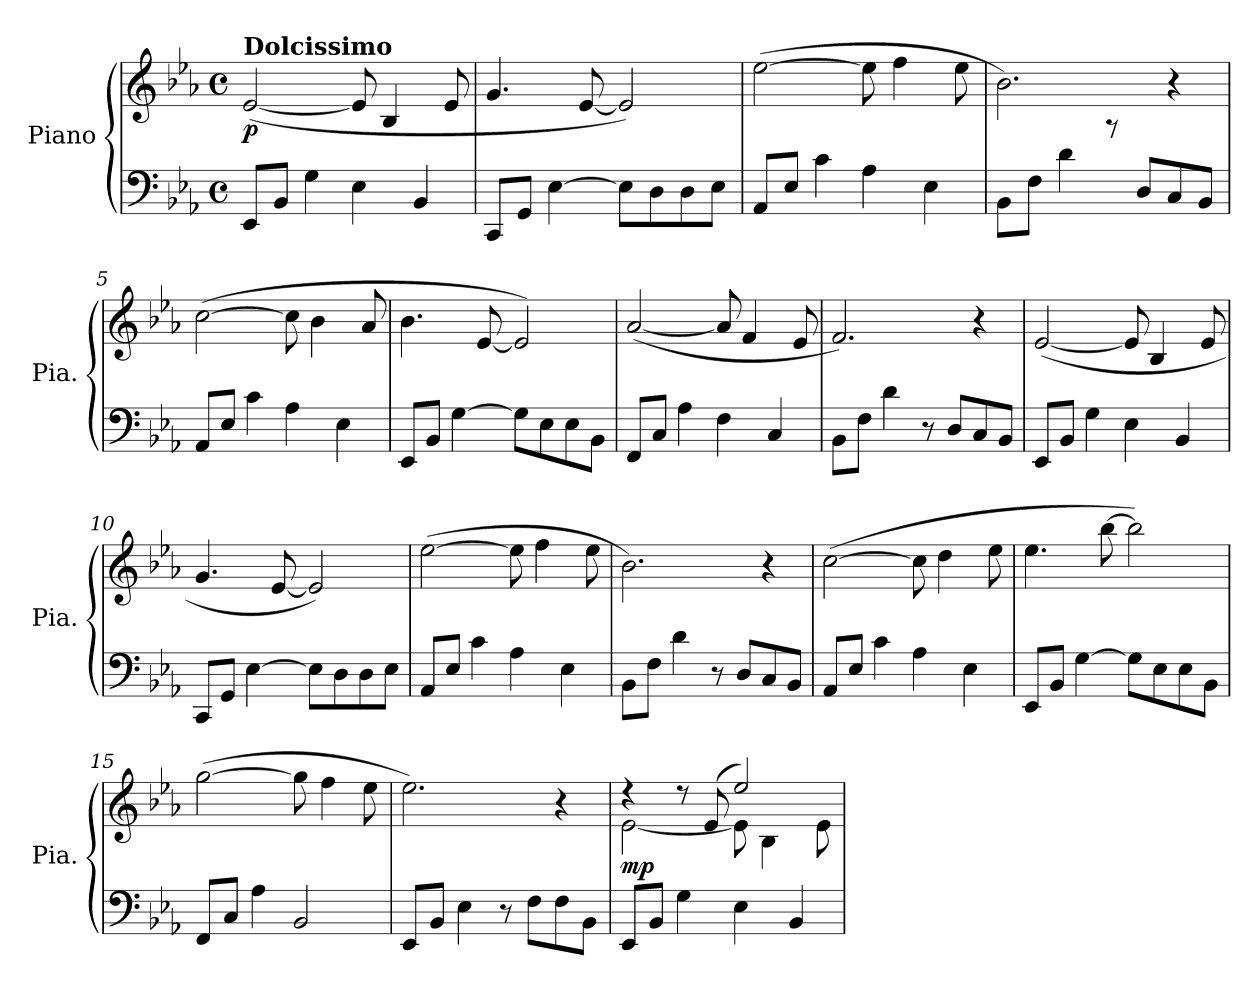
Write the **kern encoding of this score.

**kern	**kern	**dynam
*part1	*part1	*part1
*staff2	*staff1	*staff1/2
*I"Piano	*	*
*I'Pia.	*	*
*clefF4	*clefG2	*
*k[b-e-a-]	*k[b-e-a-]	*
*M4/4	*M4/4	*
*met(c)	*met(c)	*
=1	=1	=1
!	!LO:TX:a:B:t=Dolcissimo	!
!	!	!LO:DY:b
8EE-/L	([2e-/	p
8BB-/J	.	.
4G\	.	.
4E-\	8e-/]	.
.	4B-/	.
4BB-/	.	.
.	8e-/	.
=2	=2	=2
8CC/L	4.g/	.
8GG/J	.	.
[4E-\	.	.
.	[8e-/	.
8E-\L]	2e-/])	.
8D\	.	.
8D\	.	.
8E-\J	.	.
=3	=3	=3
8AA-/L	([2ee-\	.
8E-/J	.	.
4c\	.	.
4A-\	8ee-\]	.
.	4ff\	.
4E-\	.	.
.	8ee-\	.
=4	=4	=4
8BB-\L	2.b-\)	.
8F\J	.	.
4d\	.	.
8rb	.	.
8D/L	.	.
8C/	4r	.
8BB-/J	.	.
!!LO:LB:g=z
=5	=5	=5
8AA-/L	([2cc\	.
8E-/J	.	.
4c\	.	.
4A-\	8cc\]	.
.	4b-\	.
4E-\	.	.
.	8a-/	.
=6	=6	=6
8EE-/L	4.b-\	.
8BB-/J	.	.
[4G\	.	.
.	[8e-/	.
8G\L]	2e-/])	.
8E-\	.	.
8E-\	.	.
8BB-\J	.	.
=7	=7	=7
8FF/L	([2a-/	.
8C/J	.	.
4A-\	.	.
4F\	8a-/]	.
.	4f/	.
4C/	.	.
.	8e-/	.
=8	=8	=8
8BB-\L	2.f/)	.
8F\J	.	.
4d\	.	.
8r	.	.
8D/L	.	.
8C/	4r	.
8BB-/J	.	.
!!LO:LB:g=z
=9	=9	=9
8EE-/L	([2e-/	.
8BB-/J	.	.
4G\	.	.
4E-\	8e-/]	.
.	4B-/	.
4BB-/	.	.
.	8e-/	.
=10	=10	=10
8CC/L	4.g/	.
8GG/J	.	.
[4E-\	.	.
.	[8e-/	.
8E-\L]	2e-/])	.
8D\	.	.
8D\	.	.
8E-\J	.	.
=11	=11	=11
8AA-/L	([2ee-\	.
8E-/J	.	.
4c\	.	.
4A-\	8ee-\]	.
.	4ff\	.
4E-\	.	.
.	8ee-\	.
=12	=12	=12
8BB-\L	2.b-\)	.
8F\J	.	.
4d\	.	.
8r	.	.
8D/L	.	.
8C/	4r	.
8BB-/J	.	.
!!LO:LB:g=z
=13	=13	=13
8AA-/L	([2cc\	.
8E-/J	.	.
4c\	.	.
4A-\	8cc\]	.
.	4dd\	.
4E-\	.	.
.	8ee-\	.
=14	=14	=14
8EE-/L	4.ee-\	.
8BB-/J	.	.
[4G\	.	.
.	[8bb-\	.
8G\L]	2bb-\])	.
8E-\	.	.
8E-\	.	.
8BB-\J	.	.
=15	=15	=15
8FF/L	([2gg\	.
8C/J	.	.
4A-\	.	.
2BB-/	8gg\]	.
.	4ff\	.
.	8ee-\	.
=16	=16	=16
8EE-/L	2.ee-\)	.
8BB-/J	.	.
4E-\	.	.
8r	.	.
8F\L	.	.
8F\	4r	.
8BB-\J	.	.
!!LO:PB:g=z
=17	=17	=17
*	*^	*
!	!	!	!LO:DY:a=2
8EE-/L	4r	[2e-\	mp
8BB-/J	.	.	.
4G\	8r	.	.
.	(8e-/	.	.
4E-\	2ee-/)	8e-\]	.
.	.	4B-\	.
4BB-/	.	.	.
.	.	8e-\	.
*	*v	*v	*
=	=	=
*-	*-	*-
